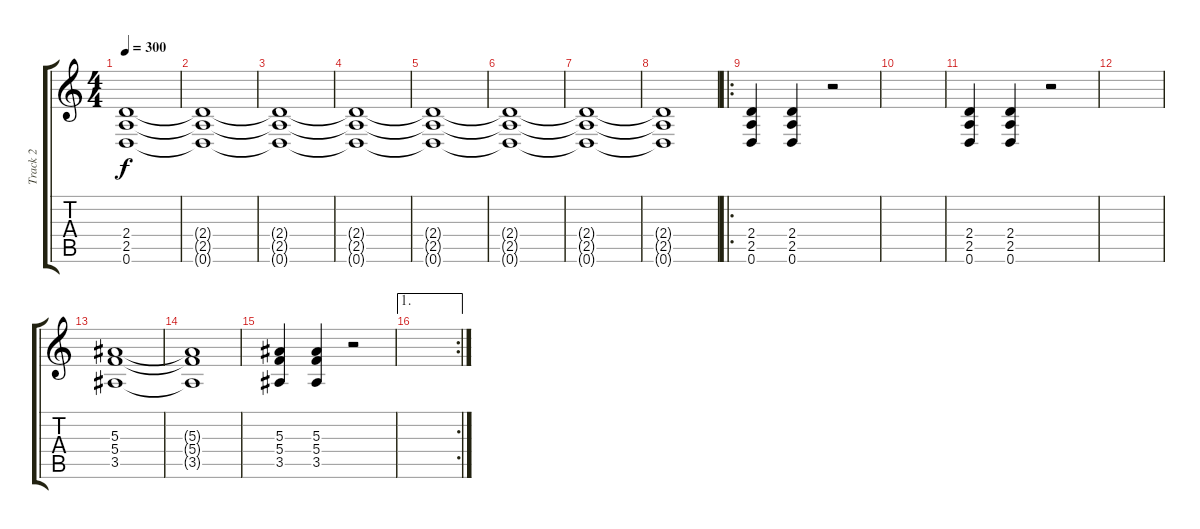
\track ("Track 2" "Track 2") {instrument distortionguitar}
\staff {score tabs}
\tuning (D4 A3 F3 C3 G2 D2) {hide}
\ts (4 4)
\tempo 300
\clef g2
\ks c
(2.4 2.5 0.6).1{dy f instrument distortionguitar} |
(2.4{t} 2.5{t} 0.6{t}).1 |
(2.4{t} 2.5{t} 0.6{t}).1 |
(2.4{t} 2.5{t} 0.6{t}).1 |
(2.4{t} 2.5{t} 0.6{t}).1 |
(2.4{t} 2.5{t} 0.6{t}).1 |
(2.4{t} 2.5{t} 0.6{t}).1 |
(2.4{t} 2.5{t} 0.6{t}).1 |
\ro
(2.4 2.5 0.6).4 (2.4 2.5 0.6).4 r.2 |
|
(2.4 2.5 0.6).4 (2.4 2.5 0.6).4 r.2 |
|
(5.3 5.4 3.5).1 |
(5.3{t} 5.4{t} 3.5{t}).1 |
(5.3 5.4 3.5).4 (5.3 5.4 3.5).4 r.2 |
\ae 1
\rc 2
